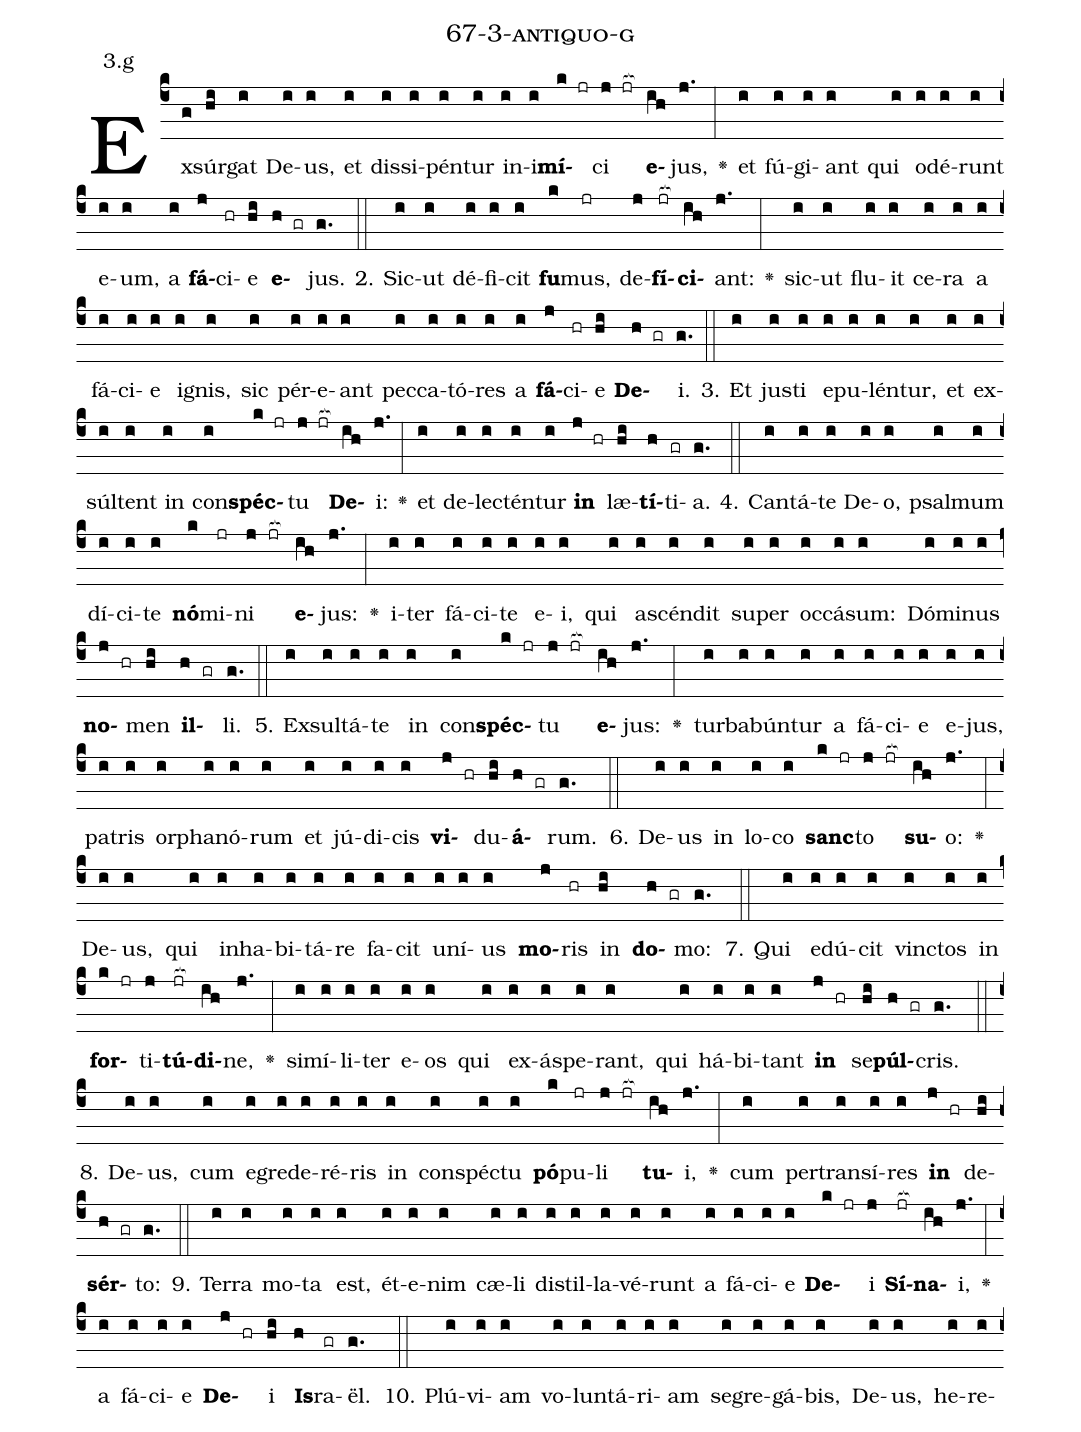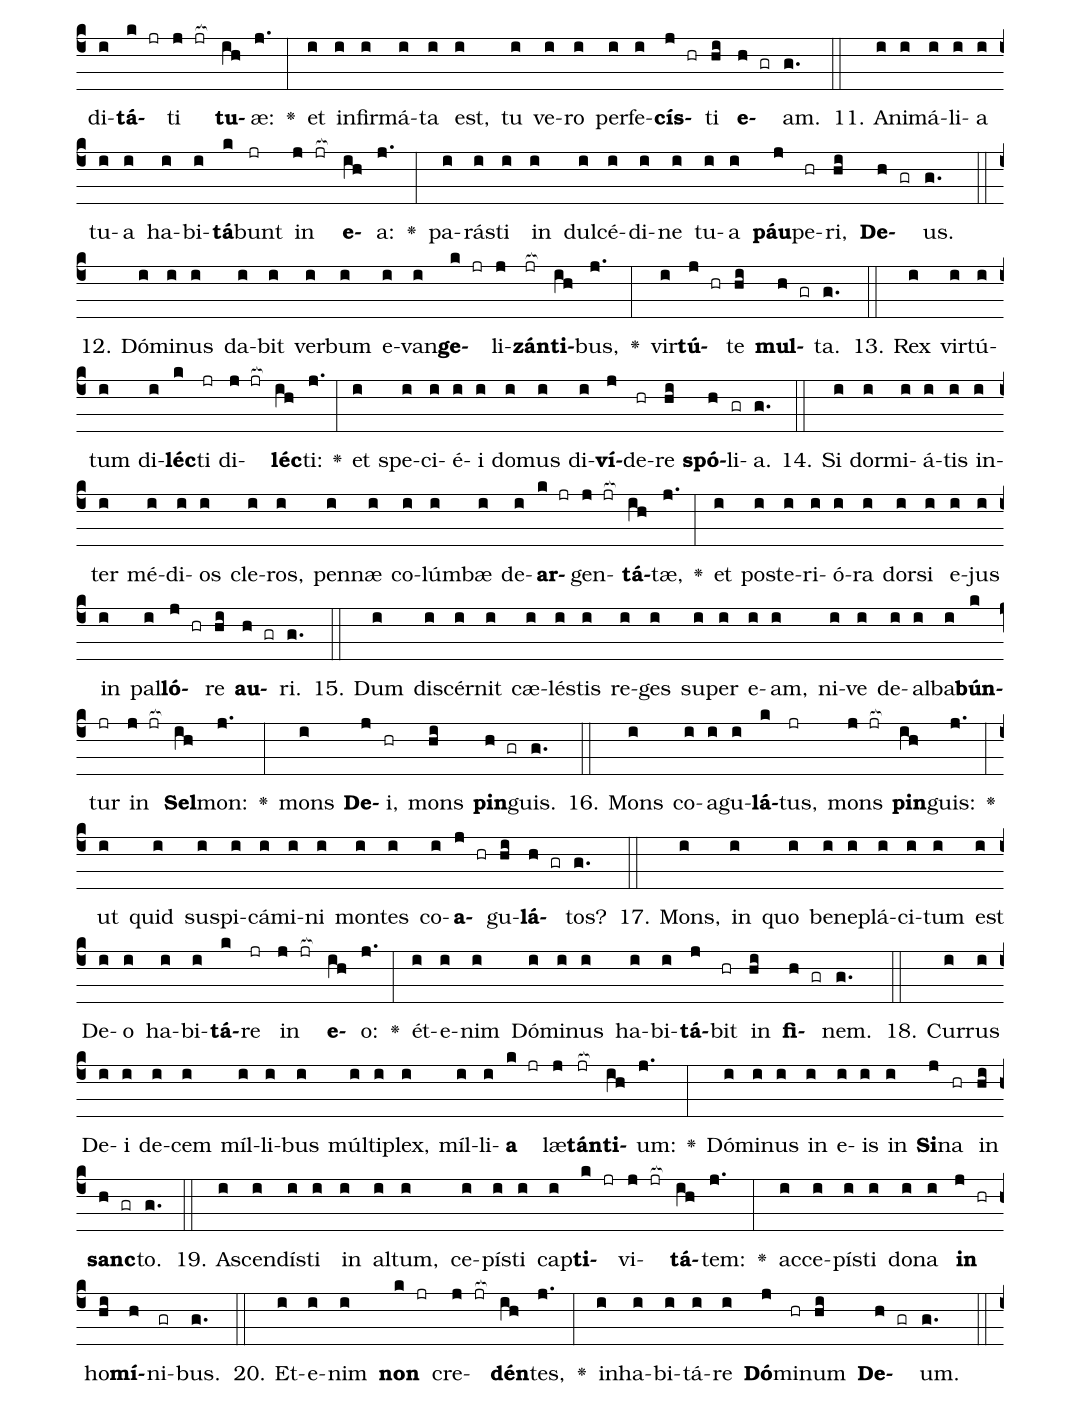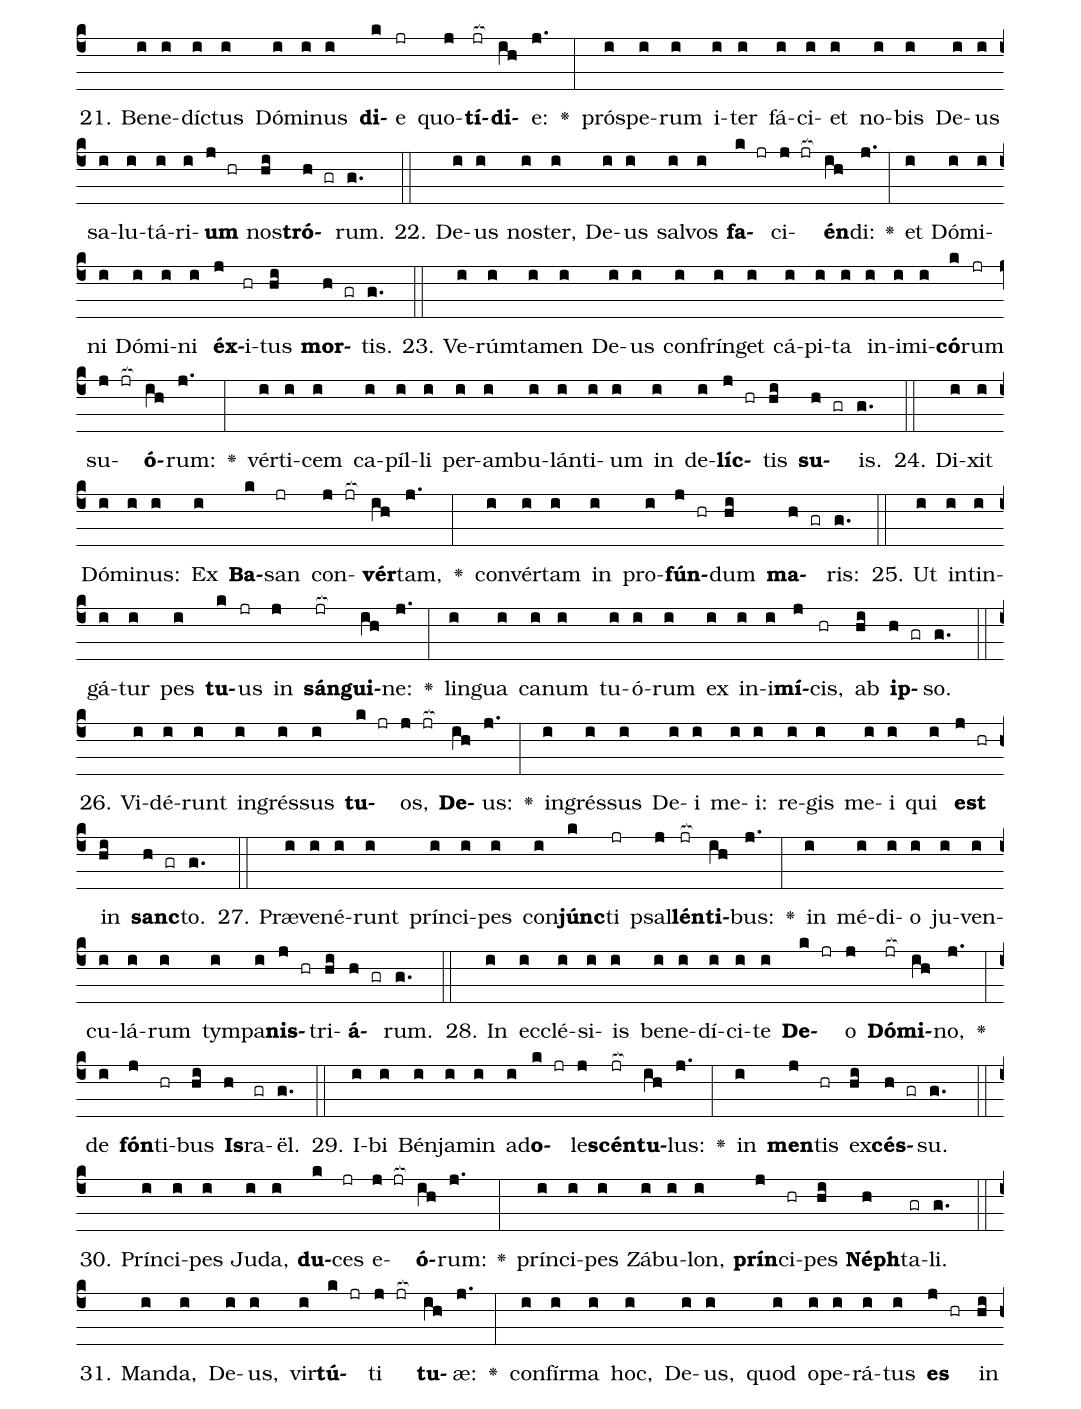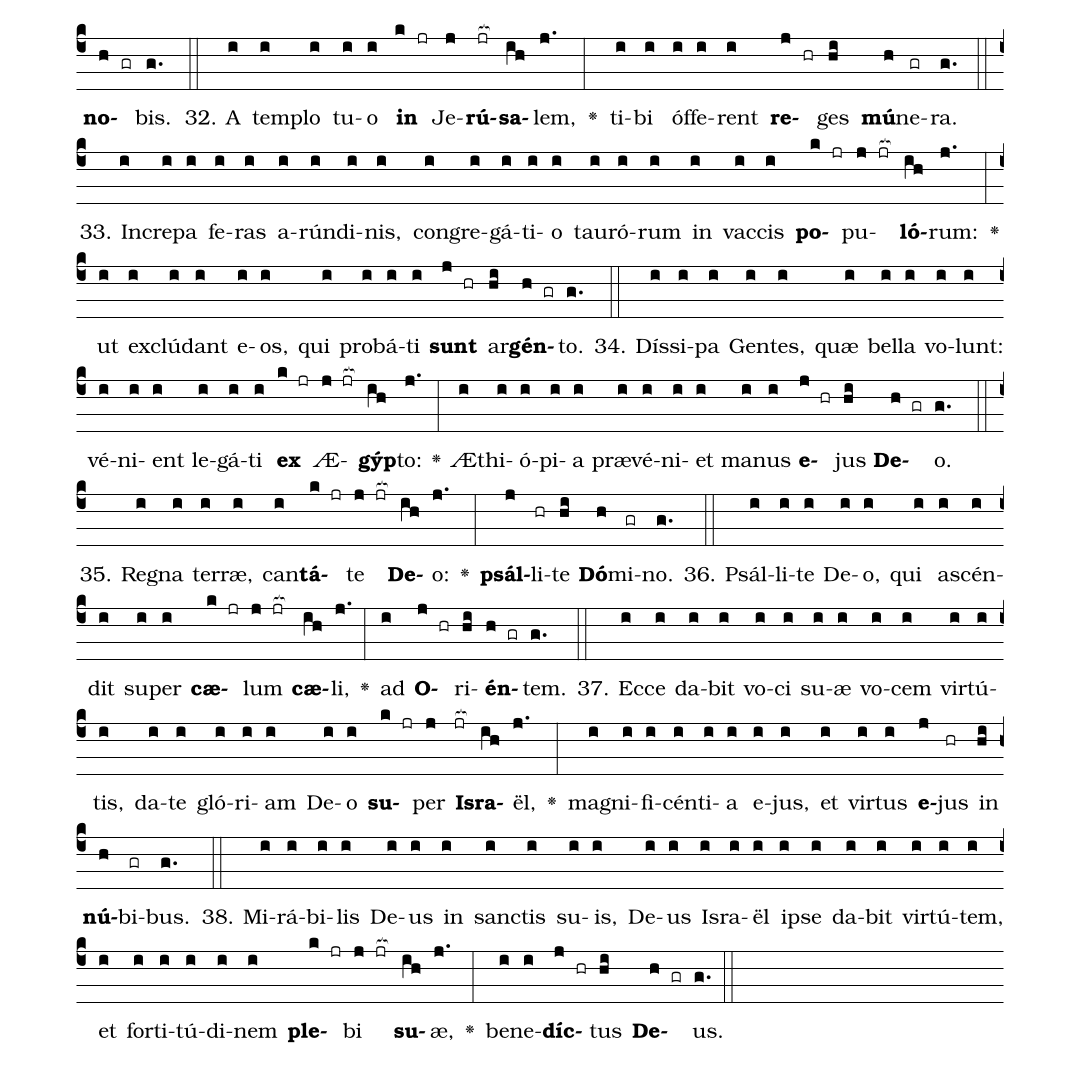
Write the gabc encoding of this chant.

name: 67-3-antiquo-g;
annotation: 3.g;
%%
(c4)Ex(g)súr(hi)gat(i) De(i)us,(i) et(i) dis(i)si(i)pén(i)tur(i) in(i)i(i)<b>mí</b>(k jr)ci(j jr[ocb:1{]) <b>e</b>(ih[ocb:0}])jus,(j.) <v>\greheightstar</v>(:) et(i) fú(i)gi(i)ant(i) qui(i) o(i)dé(i)runt(i) e(i)um,(i) a(i) <b>fá</b>(j)ci(hr)e(hi) <b>e</b>(h gr)jus.(g.) (::)
2. Sic(i)ut(i) dé(i)fi(i)cit(i) <b>fu</b>(k)mus,(jr) de(j)<b>fí</b>(jr[ocb:1{])<b>ci</b>(ih[ocb:0}])ant:(j.) <v>\greheightstar</v>(:) sic(i)ut(i) flu(i)it(i) ce(i)ra(i) a(i) fá(i)ci(i)e(i) i(i)gnis,(i) sic(i) pér(i)e(i)ant(i) pec(i)ca(i)tó(i)res(i) a(i) <b>fá</b>(j)ci(hr)e(hi) <b>De</b>(h gr)i.(g.) (::)
3. Et(i) jus(i)ti(i) e(i)pu(i)lén(i)tur,(i) et(i) ex(i)súl(i)tent(i) in(i) con(i)<b>spéc</b>(k jr)tu(j jr[ocb:1{]) <b>De</b>(ih[ocb:0}])i:(j.) <v>\greheightstar</v>(:) et(i) de(i)lec(i)tén(i)tur(i) <b>in</b>(j hr) læ(hi)<b>tí</b>(h)ti(gr)a.(g.) (::)
4. Can(i)tá(i)te(i) De(i)o,(i) psal(i)mum(i) dí(i)ci(i)te(i) <b>nó</b>(k)mi(jr)ni(j jr[ocb:1{]) <b>e</b>(ih[ocb:0}])jus:(j.) <v>\greheightstar</v>(:) i(i)ter(i) fá(i)ci(i)te(i) e(i)i,(i) qui(i) a(i)scén(i)dit(i) su(i)per(i) oc(i)cá(i)sum:(i) Dó(i)mi(i)nus(i) <b>no</b>(j hr)men(hi) <b>il</b>(h gr)li.(g.) (::)
5. Ex(i)sul(i)tá(i)te(i) in(i) con(i)<b>spéc</b>(k jr)tu(j jr[ocb:1{]) <b>e</b>(ih[ocb:0}])jus:(j.) <v>\greheightstar</v>(:) tur(i)ba(i)bún(i)tur(i) a(i) fá(i)ci(i)e(i) e(i)jus,(i) pa(i)tris(i) or(i)pha(i)nó(i)rum(i) et(i) jú(i)di(i)cis(i) <b>vi</b>(j hr)du(hi)<b>á</b>(h gr)rum.(g.) (::)
6. De(i)us(i) in(i) lo(i)co(i) <b>sanc</b>(k jr)to(j jr[ocb:1{]) <b>su</b>(ih[ocb:0}])o:(j.) <v>\greheightstar</v>(:) De(i)us,(i) qui(i) in(i)ha(i)bi(i)tá(i)re(i) fa(i)cit(i) u(i)ní(i)us(i) <b>mo</b>(j)ris(hr) in(hi) <b>do</b>(h gr)mo:(g.) (::)
7. Qui(i) e(i)dú(i)cit(i) vinc(i)tos(i) in(i) <b>for</b>(k jr)ti(j)<b>tú</b>(jr[ocb:1{])<b>di</b>(ih[ocb:0}])ne,(j.) <v>\greheightstar</v>(:) si(i)mí(i)li(i)ter(i) e(i)os(i) qui(i) ex(i)ás(i)pe(i)rant,(i) qui(i) há(i)bi(i)tant(i) <b>in</b>(j hr) se(hi)<b>púl</b>(h gr)cris.(g.) (::)
8. De(i)us,(i) cum(i) e(i)gre(i)de(i)ré(i)ris(i) in(i) con(i)spéc(i)tu(i) <b>pó</b>(k)pu(jr)li(j jr[ocb:1{]) <b>tu</b>(ih[ocb:0}])i,(j.) <v>\greheightstar</v>(:) cum(i) per(i)trans(i)í(i)res(i) <b>in</b>(j hr) de(hi)<b>sér</b>(h gr)to:(g.) (::)
9. Ter(i)ra(i) mo(i)ta(i) est,(i) ét(i)e(i)nim(i) cæ(i)li(i) di(i)stil(i)la(i)vé(i)runt(i) a(i) fá(i)ci(i)e(i) <b>De</b>(k jr)i(j) <b>Sí</b>(jr[ocb:1{])<b>na</b>(ih[ocb:0}])i,(j.) <v>\greheightstar</v>(:) a(i) fá(i)ci(i)e(i) <b>De</b>(j hr)i(hi) <b>Is</b>(h)ra(gr)ël.(g.) (::)
10. Plú(i)vi(i)am(i) vo(i)lun(i)tá(i)ri(i)am(i) se(i)gre(i)gá(i)bis,(i) De(i)us,(i) he(i)re(i)di(i)<b>tá</b>(k jr)ti(j jr[ocb:1{]) <b>tu</b>(ih[ocb:0}])æ:(j.) <v>\greheightstar</v>(:) et(i) in(i)fir(i)má(i)ta(i) est,(i) tu(i) ve(i)ro(i) per(i)fe(i)<b>cís</b>(j hr)ti(hi) <b>e</b>(h gr)am.(g.) (::)
11. A(i)ni(i)má(i)li(i)a(i) tu(i)a(i) ha(i)bi(i)<b>tá</b>(k)bunt(jr) in(j jr[ocb:1{]) <b>e</b>(ih[ocb:0}])a:(j.) <v>\greheightstar</v>(:) pa(i)rás(i)ti(i) in(i) dul(i)cé(i)di(i)ne(i) tu(i)a(i) <b>páu</b>(j)pe(hr)ri,(hi) <b>De</b>(h gr)us.(g.) (::)
12. Dó(i)mi(i)nus(i) da(i)bit(i) ver(i)bum(i) e(i)van(i)<b>ge</b>(k jr)li(j)<b>zán</b>(jr[ocb:1{])<b>ti</b>(ih[ocb:0}])bus,(j.) <v>\greheightstar</v>(:) vir(i)<b>tú</b>(j hr)te(hi) <b>mul</b>(h gr)ta.(g.) (::)
13. Rex(i) vir(i)tú(i)tum(i) di(i)<b>léc</b>(k)ti(jr) di(j jr[ocb:1{])<b>léc</b>(ih[ocb:0}])ti:(j.) <v>\greheightstar</v>(:) et(i) spe(i)ci(i)é(i)i(i) do(i)mus(i) di(i)<b>ví</b>(j)de(hr)re(hi) <b>spó</b>(h)li(gr)a.(g.) (::)
14. Si(i) dor(i)mi(i)á(i)tis(i) in(i)ter(i) mé(i)di(i)os(i) cle(i)ros,(i) pen(i)næ(i) co(i)lúm(i)bæ(i) de(i)<b>ar</b>(k jr)gen(j jr[ocb:1{])<b>tá</b>(ih[ocb:0}])tæ,(j.) <v>\greheightstar</v>(:) et(i) post(i)e(i)ri(i)ó(i)ra(i) dor(i)si(i) e(i)jus(i) in(i) pal(i)<b>ló</b>(j hr)re(hi) <b>au</b>(h gr)ri.(g.) (::)
15. Dum(i) di(i)scér(i)nit(i) cæ(i)lés(i)tis(i) re(i)ges(i) su(i)per(i) e(i)am,(i) ni(i)ve(i) de(i)al(i)ba(i)<b>bún</b>(k)tur(jr) in(j jr[ocb:1{]) <b>Sel</b>(ih[ocb:0}])mon:(j.) <v>\greheightstar</v>(:) mons(i) <b>De</b>(j)i,(hr) mons(hi) <b>pin</b>(h gr)guis.(g.) (::)
16. Mons(i) co(i)a(i)gu(i)<b>lá</b>(k)tus,(jr) mons(j jr[ocb:1{]) <b>pin</b>(ih[ocb:0}])guis:(j.) <v>\greheightstar</v>(:) ut(i) quid(i) su(i)spi(i)cá(i)mi(i)ni(i) mon(i)tes(i) co(i)<b>a</b>(j hr)gu(hi)<b>lá</b>(h gr)tos?(g.) (::)
17. Mons,(i) in(i) quo(i) be(i)ne(i)plá(i)ci(i)tum(i) est(i) De(i)o(i) ha(i)bi(i)<b>tá</b>(k)re(jr) in(j jr[ocb:1{]) <b>e</b>(ih[ocb:0}])o:(j.) <v>\greheightstar</v>(:) ét(i)e(i)nim(i) Dó(i)mi(i)nus(i) ha(i)bi(i)<b>tá</b>(j)bit(hr) in(hi) <b>fi</b>(h gr)nem.(g.) (::)
18. Cur(i)rus(i) De(i)i(i) de(i)cem(i) míl(i)li(i)bus(i) múl(i)ti(i)plex,(i) míl(i)li(i)<b>a</b>(k jr) læ(j)<b>tán</b>(jr[ocb:1{])<b>ti</b>(ih[ocb:0}])um:(j.) <v>\greheightstar</v>(:) Dó(i)mi(i)nus(i) in(i) e(i)is(i) in(i) <b>Si</b>(j)na(hr) in(hi) <b>sanc</b>(h gr)to.(g.) (::)
19. A(i)scen(i)dís(i)ti(i) in(i) al(i)tum,(i) ce(i)pís(i)ti(i) cap(i)<b>ti</b>(k jr)vi(j jr[ocb:1{])<b>tá</b>(ih[ocb:0}])tem:(j.) <v>\greheightstar</v>(:) ac(i)ce(i)pís(i)ti(i) do(i)na(i) <b>in</b>(j hr) ho(hi)<b>mí</b>(h)ni(gr)bus.(g.) (::)
20. Et(i)e(i)nim(i) <b>non</b>(k jr) cre(j jr[ocb:1{])<b>dén</b>(ih[ocb:0}])tes,(j.) <v>\greheightstar</v>(:) in(i)ha(i)bi(i)tá(i)re(i) <b>Dó</b>(j)mi(hr)num(hi) <b>De</b>(h gr)um.(g.) (::)
21. Be(i)ne(i)díc(i)tus(i) Dó(i)mi(i)nus(i) <b>di</b>(k)e(jr) quo(j)<b>tí</b>(jr[ocb:1{])<b>di</b>(ih[ocb:0}])e:(j.) <v>\greheightstar</v>(:) pró(i)spe(i)rum(i) i(i)ter(i) fá(i)ci(i)et(i) no(i)bis(i) De(i)us(i) sa(i)lu(i)tá(i)ri(i)<b>um</b>(j hr) nos(hi)<b>tró</b>(h gr)rum.(g.) (::)
22. De(i)us(i) nos(i)ter,(i) De(i)us(i) sal(i)vos(i) <b>fa</b>(k jr)ci(j jr[ocb:1{])<b>én</b>(ih[ocb:0}])di:(j.) <v>\greheightstar</v>(:) et(i) Dó(i)mi(i)ni(i) Dó(i)mi(i)ni(i) <b>éx</b>(j)i(hr)tus(hi) <b>mor</b>(h gr)tis.(g.) (::)
23. Ve(i)rúm(i)ta(i)men(i) De(i)us(i) con(i)frín(i)get(i) cá(i)pi(i)ta(i) in(i)i(i)mi(i)<b>có</b>(k)rum(jr) su(j jr[ocb:1{])<b>ó</b>(ih[ocb:0}])rum:(j.) <v>\greheightstar</v>(:) vér(i)ti(i)cem(i) ca(i)píl(i)li(i) per(i)am(i)bu(i)lán(i)ti(i)um(i) in(i) de(i)<b>líc</b>(j hr)tis(hi) <b>su</b>(h gr)is.(g.) (::)
24. Di(i)xit(i) Dó(i)mi(i)nus:(i) Ex(i) <b>Ba</b>(k)san(jr) con(j jr[ocb:1{])<b>vér</b>(ih[ocb:0}])tam,(j.) <v>\greheightstar</v>(:) con(i)vér(i)tam(i) in(i) pro(i)<b>fún</b>(j hr)dum(hi) <b>ma</b>(h gr)ris:(g.) (::)
25. Ut(i) in(i)tin(i)gá(i)tur(i) pes(i) <b>tu</b>(k)us(jr) in(j) <b>sán</b>(jr[ocb:1{])<b>gui</b>(ih[ocb:0}])ne:(j.) <v>\greheightstar</v>(:) lin(i)gua(i) ca(i)num(i) tu(i)ó(i)rum(i) ex(i) in(i)i(i)<b>mí</b>(j)cis,(hr) ab(hi) <b>ip</b>(h gr)so.(g.) (::)
26. Vi(i)dé(i)runt(i) in(i)grés(i)sus(i) <b>tu</b>(k jr)os,(j jr[ocb:1{]) <b>De</b>(ih[ocb:0}])us:(j.) <v>\greheightstar</v>(:) in(i)grés(i)sus(i) De(i)i(i) me(i)i:(i) re(i)gis(i) me(i)i(i) qui(i) <b>est</b>(j hr) in(hi) <b>sanc</b>(h gr)to.(g.) (::)
27. Præ(i)ve(i)né(i)runt(i) prín(i)ci(i)pes(i) con(i)<b>júnc</b>(k)ti(jr) psal(j)<b>lén</b>(jr[ocb:1{])<b>ti</b>(ih[ocb:0}])bus:(j.) <v>\greheightstar</v>(:) in(i) mé(i)di(i)o(i) ju(i)ven(i)cu(i)lá(i)rum(i) tym(i)pa(i)<b>nis</b>(j hr)tri(hi)<b>á</b>(h gr)rum.(g.) (::)
28. In(i) ec(i)clé(i)si(i)is(i) be(i)ne(i)dí(i)ci(i)te(i) <b>De</b>(k jr)o(j) <b>Dó</b>(jr[ocb:1{])<b>mi</b>(ih[ocb:0}])no,(j.) <v>\greheightstar</v>(:) de(i) <b>fón</b>(j)ti(hr)bus(hi) <b>Is</b>(h)ra(gr)ël.(g.) (::)
29. I(i)bi(i) Bén(i)ja(i)min(i) ad(i)<b>o</b>(k jr)le(j)<b>scén</b>(jr[ocb:1{])<b>tu</b>(ih[ocb:0}])lus:(j.) <v>\greheightstar</v>(:) in(i) <b>men</b>(j)tis(hr) ex(hi)<b>cés</b>(h gr)su.(g.) (::)
30. Prín(i)ci(i)pes(i) Ju(i)da,(i) <b>du</b>(k)ces(jr) e(j jr[ocb:1{])<b>ó</b>(ih[ocb:0}])rum:(j.) <v>\greheightstar</v>(:) prín(i)ci(i)pes(i) Zá(i)bu(i)lon,(i) <b>prín</b>(j)ci(hr)pes(hi) <b>Néph</b>(h)ta(gr)li.(g.) (::)
31. Man(i)da,(i) De(i)us,(i) vir(i)<b>tú</b>(k jr)ti(j jr[ocb:1{]) <b>tu</b>(ih[ocb:0}])æ:(j.) <v>\greheightstar</v>(:) con(i)fír(i)ma(i) hoc,(i) De(i)us,(i) quod(i) o(i)pe(i)rá(i)tus(i) <b>es</b>(j hr) in(hi) <b>no</b>(h gr)bis.(g.) (::)
32. A(i) tem(i)plo(i) tu(i)o(i) <b>in</b>(k jr) Je(j)<b>rú</b>(jr[ocb:1{])<b>sa</b>(ih[ocb:0}])lem,(j.) <v>\greheightstar</v>(:) ti(i)bi(i) óf(i)fe(i)rent(i) <b>re</b>(j hr)ges(hi) <b>mú</b>(h)ne(gr)ra.(g.) (::)
33. In(i)cre(i)pa(i) fe(i)ras(i) a(i)rún(i)di(i)nis,(i) con(i)gre(i)gá(i)ti(i)o(i) tau(i)ró(i)rum(i) in(i) vac(i)cis(i) <b>po</b>(k jr)pu(j jr[ocb:1{])<b>ló</b>(ih[ocb:0}])rum:(j.) <v>\greheightstar</v>(:) ut(i) ex(i)clú(i)dant(i) e(i)os,(i) qui(i) pro(i)bá(i)ti(i) <b>sunt</b>(j hr) ar(hi)<b>gén</b>(h gr)to.(g.) (::)
34. Dís(i)si(i)pa(i) Gen(i)tes,(i) quæ(i) bel(i)la(i) vo(i)lunt:(i) vé(i)ni(i)ent(i) le(i)gá(i)ti(i) <b>ex</b>(k jr) Æ(j jr[ocb:1{])<b>gýp</b>(ih[ocb:0}])to:(j.) <v>\greheightstar</v>(:) Æ(i)thi(i)ó(i)pi(i)a(i) præ(i)vé(i)ni(i)et(i) ma(i)nus(i) <b>e</b>(j hr)jus(hi) <b>De</b>(h gr)o.(g.) (::)
35. Re(i)gna(i) ter(i)ræ,(i) can(i)<b>tá</b>(k jr)te(j jr[ocb:1{]) <b>De</b>(ih[ocb:0}])o:(j.) <v>\greheightstar</v>(:) <b>psál</b>(j)li(hr)te(hi) <b>Dó</b>(h)mi(gr)no.(g.) (::)
36. Psál(i)li(i)te(i) De(i)o,(i) qui(i) a(i)scén(i)dit(i) su(i)per(i) <b>cæ</b>(k jr)lum(j jr[ocb:1{]) <b>cæ</b>(ih[ocb:0}])li,(j.) <v>\greheightstar</v>(:) ad(i) <b>O</b>(j hr)ri(hi)<b>én</b>(h gr)tem.(g.) (::)
37. Ec(i)ce(i) da(i)bit(i) vo(i)ci(i) su(i)æ(i) vo(i)cem(i) vir(i)tú(i)tis,(i) da(i)te(i) gló(i)ri(i)am(i) De(i)o(i) <b>su</b>(k jr)per(j) <b>Is</b>(jr[ocb:1{])<b>ra</b>(ih[ocb:0}])ël,(j.) <v>\greheightstar</v>(:) ma(i)gni(i)fi(i)cén(i)ti(i)a(i) e(i)jus,(i) et(i) vir(i)tus(i) <b>e</b>(j)jus(hr) in(hi) <b>nú</b>(h)bi(gr)bus.(g.) (::)
38. Mi(i)rá(i)bi(i)lis(i) De(i)us(i) in(i) sanc(i)tis(i) su(i)is,(i) De(i)us(i) Is(i)ra(i)ël(i) ip(i)se(i) da(i)bit(i) vir(i)tú(i)tem,(i) et(i) for(i)ti(i)tú(i)di(i)nem(i) <b>ple</b>(k jr)bi(j jr[ocb:1{]) <b>su</b>(ih[ocb:0}])æ,(j.) <v>\greheightstar</v>(:) be(i)ne(i)<b>díc</b>(j hr)tus(hi) <b>De</b>(h gr)us.(g.) (::)
